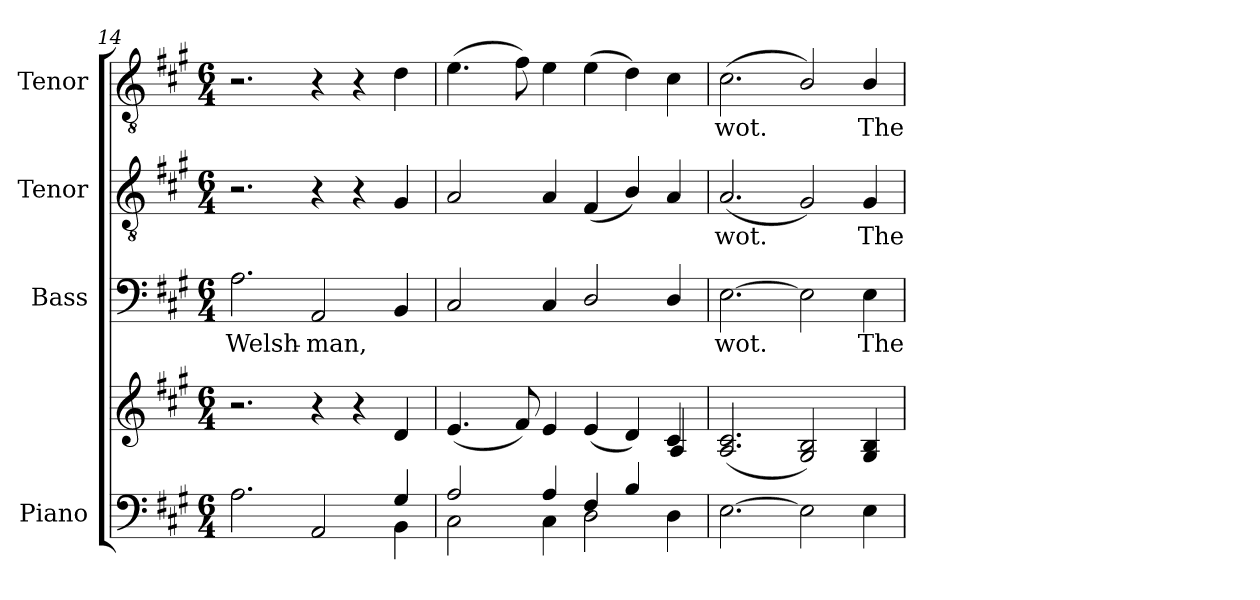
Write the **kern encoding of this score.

**kern	**kern	**kern	**text	**kern	**text	**kern	**text
*part4	*part4	*part3	*part3	*part2	*part2	*part1	*part1
*staff5	*staff4	*staff3	*staff3	*staff2	*staff2	*staff1	*staff1
*I"Piano	*	*I"Bass	*	*I"Tenor	*	*I"Tenor	*
*I'Pno.	*	*I'B.	*	*I'T.	*	*I'T.	*
*clefF4	*clefG2	*clefF4	*	*clefGv2	*	*clefGv2	*
*	*	*	*	*ITrd7c12	*	*ITrd7c12	*
*k[f#c#g#]	*k[f#c#g#]	*k[f#c#g#]	*	*k[f#c#g#]	*	*k[f#c#g#]	*
*A:	*A:	*A:	*	*A:	*	*A:	*
*M6/4	*M6/4	*M6/4	*	*M6/4	*	*M6/4	*
=14	=14	=14	=14	=14	=14	=14	=14
*^	*	*	*	*	*	*	*
!	!	!	!	!LO:LY:b:color=#000000	!	!	!	!
2.Ai\	2.ryy	2.r	2.Ai\	Welsh-	2.r	.	2.r	.
!	!	!	!	!LO:LY:b:color=#000000	!	!	!	!
2AAi/	4ryy	4r	2AAi/	-man,	4r	.	4r	.
.	4ryy	4r	.	.	4r	.	4r	.
4G#i/	4BBi\	4di/	4BBi/	.	4GG#i/	.	4Di\	.
=15	=15	=15	=15	=15	=15	=15	=15	=15
*	*	*^	*	*	*	*	*	*
2Ai/	2C#i\	(4.ei/	4ryy	2C#i/	.	2AAi/	.	(4.Ei\	.
*	*	*v	*v	*	*	*	*	*	*
.	.	8f#i/)	.	.	.	.	8F#i\)	.
4Ai/	4C#i\	4ei/	4C#i/	.	4AAi/	.	4Ei\	.
4F#i/	2Di\	(4ei/	2Di/	.	(4FF#i/	.	(4Ei\	.
4Bi/	.	4di/)	.	.	4BBi/)	.	4Di\)	.
*	*	*^	*	*	*	*	*	*
4ryy	4Di\	4c#i/	4Ai/	4Di/	.	4AAi/	.	4C#i\	.
*v	*v	*	*	*	*	*	*	*	*
*	*v	*v	*	*	*	*	*	*
!!LO:PB:g=z
=16	=16	=16	=16	=16	=16	=16	=16
*^	*^	*	*	*	*	*	*
!	!	!	!	!	!LO:LY:b:color=#000000	!	!	!	!
*v	*v	*	*	*	*	*	*	*	*
*	*v	*v	*	*	*	*	*	*
*^	*^	*	*	*	*	*	*
!	!	!	!	!	!	!	!LO:LY:b:color=#000000	!	!
*v	*v	*	*	*	*	*	*	*	*
*	*v	*v	*	*	*	*	*	*
*^	*^	*	*	*	*	*	*
!	!	!	!	!	!	!	!	!	!LO:LY:b:color=#000000
*v	*v	*	*	*	*	*	*	*	*
*	*v	*v	*	*	*	*	*	*
[2.Ei\	(2.Ai/ 2.c#i	[2.Ei\	wot.	(2.AAi/	wot.	(2.C#i\	wot.
2Ei\]	2G#i/ 2Bi)	2Ei\]	.	2GG#i/)	.	2BBi/)	.
!	!	!	!LO:LY:b:color=#000000	!	!	!	!
!	!	!	!	!	!LO:LY:b:color=#000000	!	!
!	!	!	!	!	!	!	!LO:LY:b:color=#000000
4Ei\	4G#i/ 4Bi	4Ei\	The	4GG#i/	The	4BBi/	The
=	=	=	=	=	=	=	=
*-	*-	*-	*-	*-	*-	*-	*-
